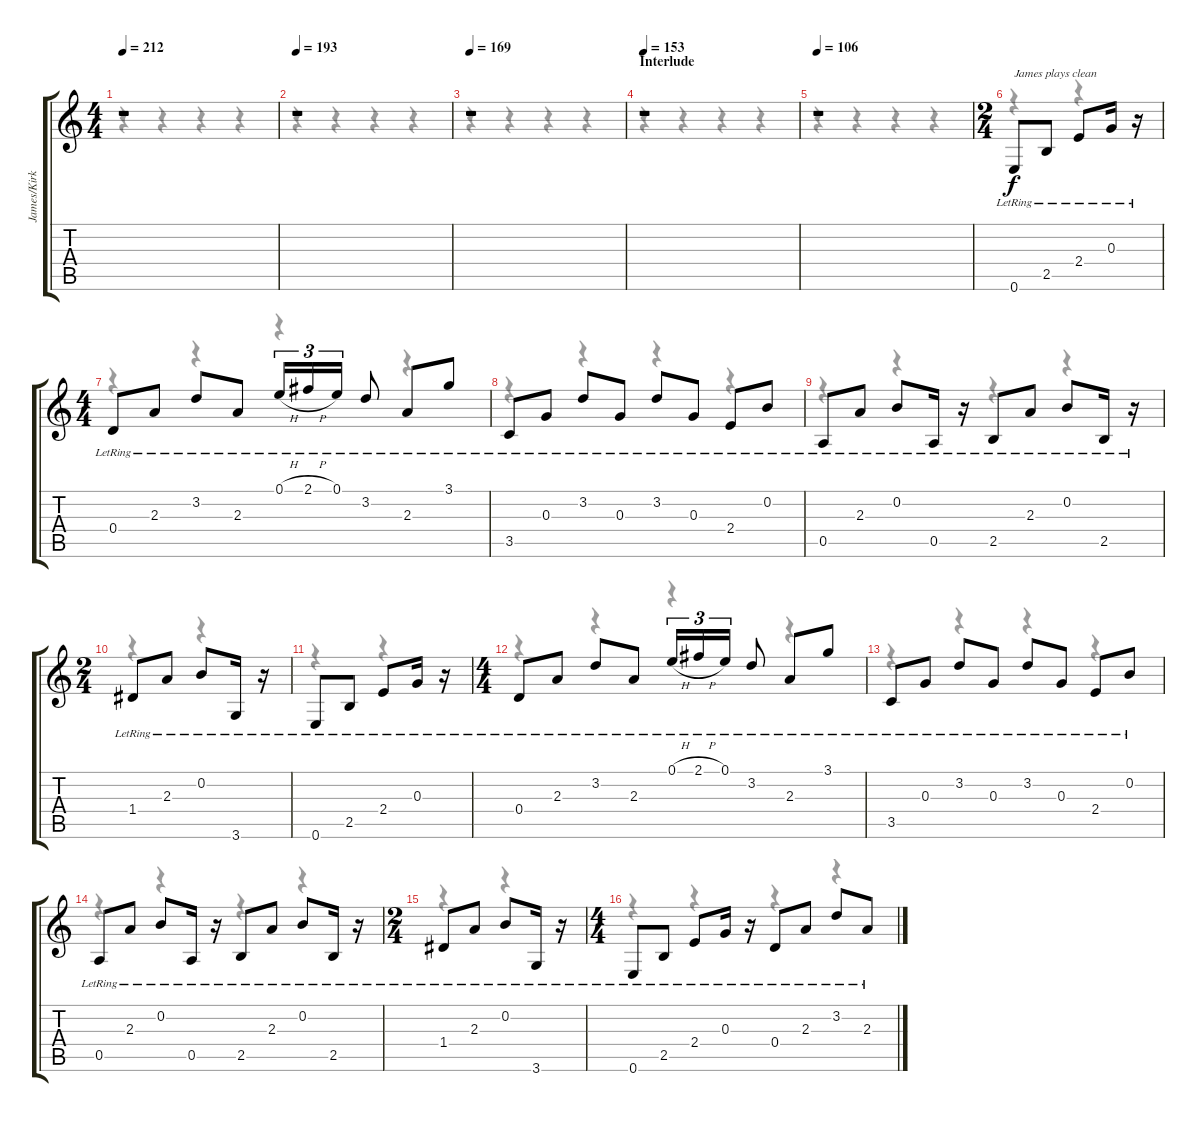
\track ("James/Kirk" "James/Kirk") {instrument electricguitarclean}
\staff {score tabs}
\tuning (E4 B3 G3 D3 A2 E2) {hide}
\voice
\ts (4 4)
\tempo 212
\clef g2
\ks c
r.1{dy f} |
\tempo 193
r.1 |
\tempo 169
r.1 |
\section ("" "Interlude")
\tempo 153
r.1 |
\tempo 106
r.1 |
\ts (2 4)
0.6{lr}.8{txt "James plays clean"} 2.5{lr}.8 2.4{lr}.8 0.3{lr}.16 r.16 |
\ts (4 4)
0.4{lr}.8 2.3{lr}.8 3.2{lr}.8 2.3{lr}.8 0.1{h lr}.16{tu (3 2)} 2.1{h lr}.16{tu (3 2)} 0.1{lr}.16{tu (3 2)} 3.2{lr}.8 2.3{lr}.8 3.1{lr}.8 |
3.5{lr}.8 0.3{lr}.8 3.2{lr}.8 0.3{lr}.8 3.2{lr}.8 0.3{lr}.8 2.4{lr}.8 0.2{lr}.8 |
0.5{lr}.8 2.3{lr}.8 0.2{lr}.8 0.5{lr}.16 r.16 2.5{lr}.8 2.3{lr}.8 0.2{lr}.8 2.5{lr}.16 r.16 |
\ts (2 4)
1.4{lr}.8 2.3{lr}.8 0.2{lr}.8 3.6{lr}.16 r.16 |
0.6{lr}.8 2.5{lr}.8 2.4{lr}.8 0.3{lr}.16 r.16 |
\ts (4 4)
0.4{lr}.8 2.3{lr}.8 3.2{lr}.8 2.3{lr}.8 0.1{h lr}.16{tu (3 2)} 2.1{h lr}.16{tu (3 2)} 0.1{lr}.16{tu (3 2)} 3.2{lr}.8 2.3{lr}.8 3.1{lr}.8 |
3.5{lr}.8 0.3{lr}.8 3.2{lr}.8 0.3{lr}.8 3.2{lr}.8 0.3{lr}.8 2.4{lr}.8 0.2{lr}.8 |
0.5{lr}.8 2.3{lr}.8 0.2{lr}.8 0.5{lr}.16 r.16 2.5{lr}.8 2.3{lr}.8 0.2{lr}.8 2.5{lr}.16 r.16 |
\ts (2 4)
1.4{lr}.8 2.3{lr}.8 0.2{lr}.8 3.6{lr}.16 r.16 |
\ts (4 4)
0.6{lr}.8 2.5{lr}.8 2.4{lr}.8 0.3{lr}.16 r.16 0.4{lr}.8 2.3{lr}.8 3.2{lr}.8 2.3{lr}.8
\voice
\clef g2
\ottava regular
\simile none
\ks c
r.4{dy f} r.4 r.4 r.4 |
r.4 r.4 r.4 r.4 |
r.4 r.4 r.4 r.4 |
r.4 r.4 r.4 r.4 |
r.4 r.4 r.4 r.4 |
r.4 r.4 |
r.4 r.4 r.4 r.4 |
r.4 r.4 r.4 r.4 |
r.4 r.4 r.4 r.4 |
r.4 r.4 |
r.4 r.4 |
r.4 r.4 r.4 r.4 |
r.4 r.4 r.4 r.4 |
r.4 r.4 r.4 r.4 |
r.4 r.4 |
r.4 r.4 r.4 r.4
